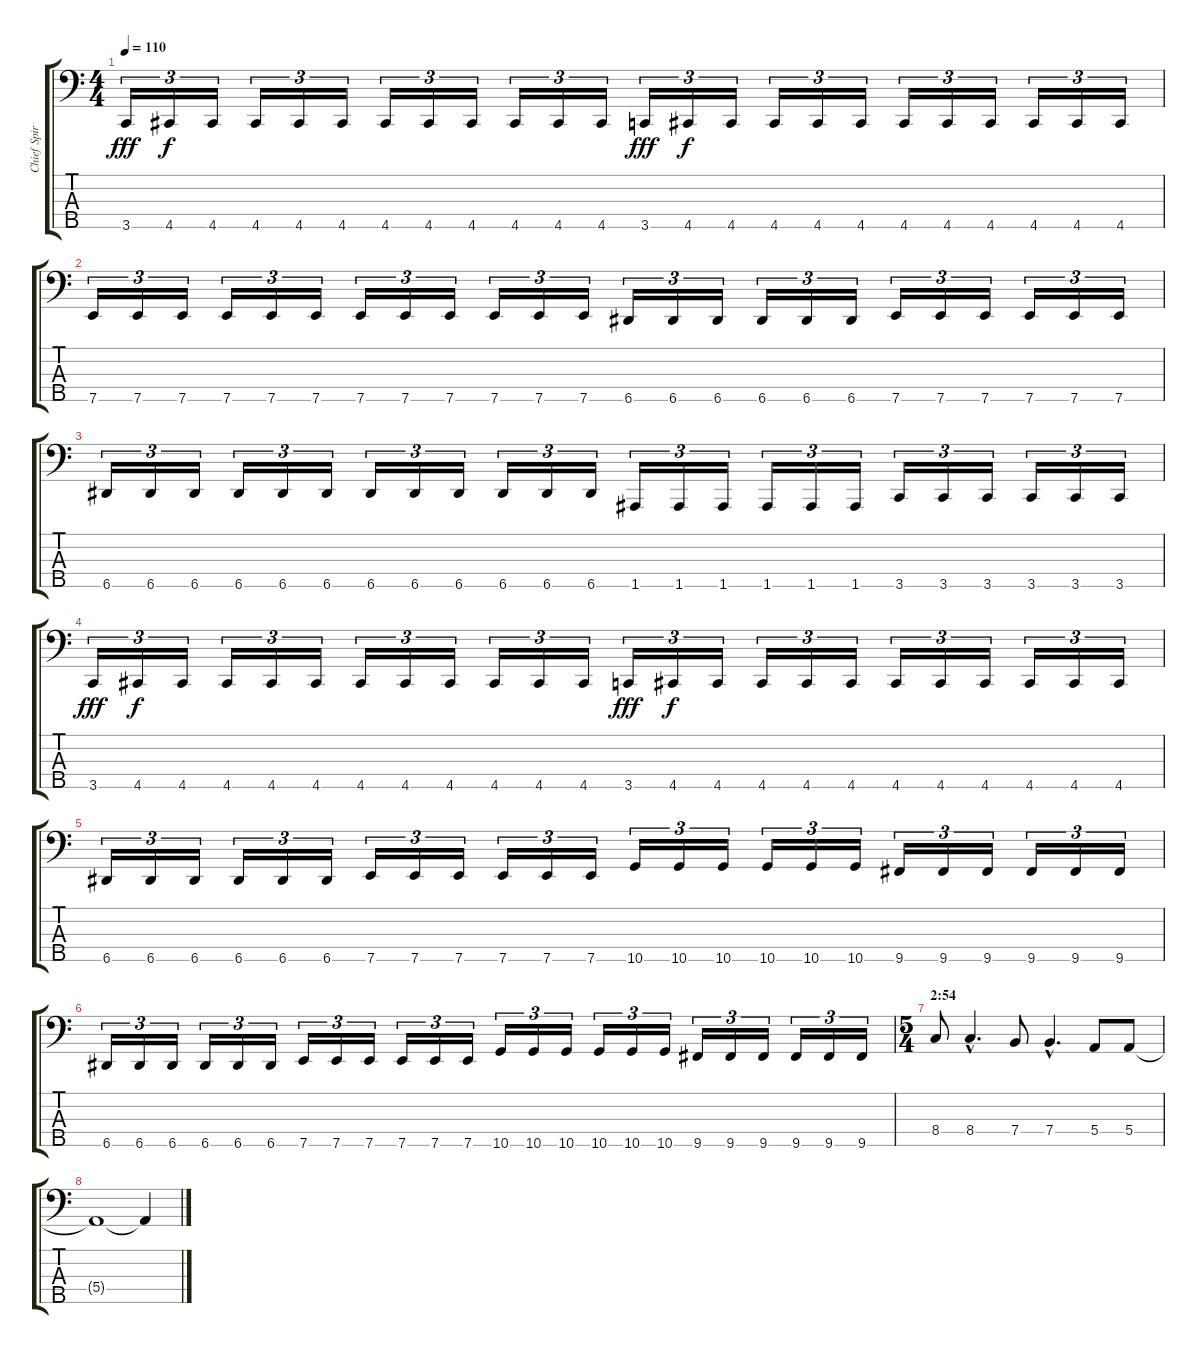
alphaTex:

\track ("Chief Spires" "Chief Spir") {instrument electricbasspick}
\staff {score tabs}
\tuning (G2 D2 A1 E1 A0) {hide}
\ts (4 4)
\tempo 110
\clef f4
\ks c
3.5.16{tu (3 2) dy fff} 4.5.16{tu (3 2) dy f} 4.5.16{tu (3 2)} 4.5.16{tu (3 2)} 4.5.16{tu (3 2)} 4.5.16{tu (3 2)} 4.5.16{tu (3 2)} 4.5.16{tu (3 2)} 4.5.16{tu (3 2)} 4.5.16{tu (3 2)} 4.5.16{tu (3 2)} 4.5.16{tu (3 2)} 3.5.16{tu (3 2) dy fff} 4.5.16{tu (3 2) dy f} 4.5.16{tu (3 2)} 4.5.16{tu (3 2)} 4.5.16{tu (3 2)} 4.5.16{tu (3 2)} 4.5.16{tu (3 2)} 4.5.16{tu (3 2)} 4.5.16{tu (3 2)} 4.5.16{tu (3 2)} 4.5.16{tu (3 2)} 4.5.16{tu (3 2)} |
7.5.16{tu (3 2)} 7.5.16{tu (3 2)} 7.5.16{tu (3 2)} 7.5.16{tu (3 2)} 7.5.16{tu (3 2)} 7.5.16{tu (3 2)} 7.5.16{tu (3 2)} 7.5.16{tu (3 2)} 7.5.16{tu (3 2)} 7.5.16{tu (3 2)} 7.5.16{tu (3 2)} 7.5.16{tu (3 2)} 6.5.16{tu (3 2)} 6.5.16{tu (3 2)} 6.5.16{tu (3 2)} 6.5.16{tu (3 2)} 6.5.16{tu (3 2)} 6.5.16{tu (3 2)} 7.5.16{tu (3 2)} 7.5.16{tu (3 2)} 7.5.16{tu (3 2)} 7.5.16{tu (3 2)} 7.5.16{tu (3 2)} 7.5.16{tu (3 2)} |
6.5.16{tu (3 2)} 6.5.16{tu (3 2)} 6.5.16{tu (3 2)} 6.5.16{tu (3 2)} 6.5.16{tu (3 2)} 6.5.16{tu (3 2)} 6.5.16{tu (3 2)} 6.5.16{tu (3 2)} 6.5.16{tu (3 2)} 6.5.16{tu (3 2)} 6.5.16{tu (3 2)} 6.5.16{tu (3 2)} 1.5.16{tu (3 2)} 1.5.16{tu (3 2)} 1.5.16{tu (3 2)} 1.5.16{tu (3 2)} 1.5.16{tu (3 2)} 1.5.16{tu (3 2)} 3.5.16{tu (3 2)} 3.5.16{tu (3 2)} 3.5.16{tu (3 2)} 3.5.16{tu (3 2)} 3.5.16{tu (3 2)} 3.5.16{tu (3 2)} |
3.5.16{tu (3 2) dy fff} 4.5.16{tu (3 2) dy f} 4.5.16{tu (3 2)} 4.5.16{tu (3 2)} 4.5.16{tu (3 2)} 4.5.16{tu (3 2)} 4.5.16{tu (3 2)} 4.5.16{tu (3 2)} 4.5.16{tu (3 2)} 4.5.16{tu (3 2)} 4.5.16{tu (3 2)} 4.5.16{tu (3 2)} 3.5.16{tu (3 2) dy fff} 4.5.16{tu (3 2) dy f} 4.5.16{tu (3 2)} 4.5.16{tu (3 2)} 4.5.16{tu (3 2)} 4.5.16{tu (3 2)} 4.5.16{tu (3 2)} 4.5.16{tu (3 2)} 4.5.16{tu (3 2)} 4.5.16{tu (3 2)} 4.5.16{tu (3 2)} 4.5.16{tu (3 2)} |
6.5.16{tu (3 2)} 6.5.16{tu (3 2)} 6.5.16{tu (3 2)} 6.5.16{tu (3 2)} 6.5.16{tu (3 2)} 6.5.16{tu (3 2)} 7.5.16{tu (3 2)} 7.5.16{tu (3 2)} 7.5.16{tu (3 2)} 7.5.16{tu (3 2)} 7.5.16{tu (3 2)} 7.5.16{tu (3 2)} 10.5.16{tu (3 2)} 10.5.16{tu (3 2)} 10.5.16{tu (3 2)} 10.5.16{tu (3 2)} 10.5.16{tu (3 2)} 10.5.16{tu (3 2)} 9.5.16{tu (3 2)} 9.5.16{tu (3 2)} 9.5.16{tu (3 2)} 9.5.16{tu (3 2)} 9.5.16{tu (3 2)} 9.5.16{tu (3 2)} |
6.5.16{tu (3 2)} 6.5.16{tu (3 2)} 6.5.16{tu (3 2)} 6.5.16{tu (3 2)} 6.5.16{tu (3 2)} 6.5.16{tu (3 2)} 7.5.16{tu (3 2)} 7.5.16{tu (3 2)} 7.5.16{tu (3 2)} 7.5.16{tu (3 2)} 7.5.16{tu (3 2)} 7.5.16{tu (3 2)} 10.5.16{tu (3 2)} 10.5.16{tu (3 2)} 10.5.16{tu (3 2)} 10.5.16{tu (3 2)} 10.5.16{tu (3 2)} 10.5.16{tu (3 2)} 9.5.16{tu (3 2)} 9.5.16{tu (3 2)} 9.5.16{tu (3 2)} 9.5.16{tu (3 2)} 9.5.16{tu (3 2)} 9.5.16{tu (3 2)} |
\ts (5 4)
\section ("" "2:54")
8.4.8 8.4{hac}.4{d} 7.4.8 7.4{hac}.4{d} 5.4.8 5.4.8 |
5.4{t}.1 5.4{t}.4
